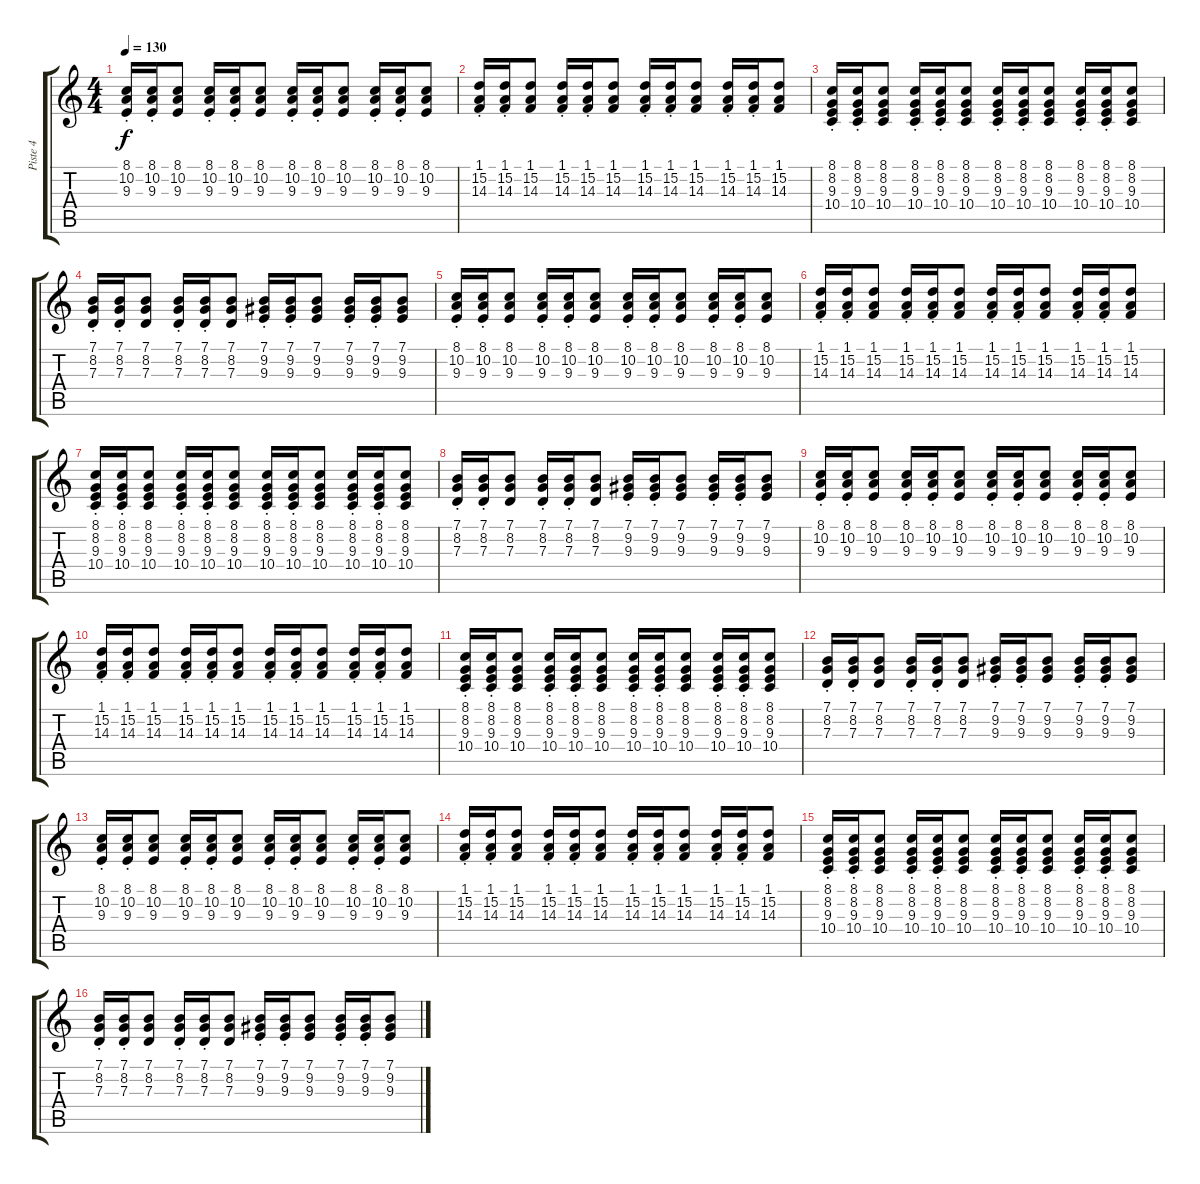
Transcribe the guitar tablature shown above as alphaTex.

\track ("Piste 4" "Piste 4") {instrument lead3calliope}
\staff {score tabs}
\tuning (E4 B3 G3 D3 A2 E2) {hide}
\ts (4 4)
\tempo 130
\clef g2
\ks c
(8.1{st} 10.2{st} 9.3{st}).16{dy f} (8.1{st} 10.2{st} 9.3{st}).16 (8.1 10.2 9.3).8 (8.1{st} 10.2{st} 9.3{st}).16 (8.1{st} 10.2{st} 9.3{st}).16 (8.1 10.2 9.3).8 (8.1{st} 10.2{st} 9.3{st}).16 (8.1{st} 10.2{st} 9.3{st}).16 (8.1 10.2 9.3).8 (8.1{st} 10.2{st} 9.3{st}).16 (8.1{st} 10.2{st} 9.3{st}).16 (8.1 10.2 9.3).8 |
(1.1{st} 15.2{st} 14.3{st}).16 (1.1{st} 15.2{st} 14.3{st}).16 (1.1 15.2 14.3).8 (1.1{st} 15.2{st} 14.3{st}).16 (1.1{st} 15.2{st} 14.3{st}).16 (1.1 15.2 14.3).8 (1.1{st} 15.2{st} 14.3{st}).16 (1.1{st} 15.2{st} 14.3{st}).16 (1.1 15.2 14.3).8 (1.1{st} 15.2{st} 14.3{st}).16 (1.1{st} 15.2{st} 14.3{st}).16 (1.1 15.2 14.3).8 |
(8.1{st} 8.2{st} 9.3{st} 10.4{st}).16 (8.1{st} 8.2{st} 9.3{st} 10.4{st}).16 (8.1 8.2 9.3 10.4).8 (8.1{st} 8.2{st} 9.3{st} 10.4{st}).16 (8.1{st} 8.2{st} 9.3{st} 10.4{st}).16 (8.1 8.2 9.3 10.4).8 (8.1{st} 8.2{st} 9.3{st} 10.4{st}).16 (8.1{st} 8.2{st} 9.3{st} 10.4{st}).16 (8.1 8.2 9.3 10.4).8 (8.1{st} 8.2{st} 9.3{st} 10.4{st}).16 (8.1{st} 8.2{st} 9.3{st} 10.4{st}).16 (8.1 8.2 9.3 10.4).8 |
(7.1{st} 8.2{st} 7.3{st}).16 (7.1{st} 8.2{st} 7.3{st}).16 (7.1 8.2 7.3).8 (7.1{st} 8.2{st} 7.3{st}).16 (7.1{st} 8.2{st} 7.3{st}).16 (7.1 8.2 7.3).8 (7.1{st} 9.2{st} 9.3{st}).16 (7.1{st} 9.2{st} 9.3{st}).16 (7.1 9.2 9.3).8 (7.1{st} 9.2{st} 9.3{st}).16 (7.1{st} 9.2{st} 9.3{st}).16 (7.1 9.2 9.3).8 |
(8.1{st} 10.2{st} 9.3{st}).16 (8.1{st} 10.2{st} 9.3{st}).16 (8.1 10.2 9.3).8 (8.1{st} 10.2{st} 9.3{st}).16 (8.1{st} 10.2{st} 9.3{st}).16 (8.1 10.2 9.3).8 (8.1{st} 10.2{st} 9.3{st}).16 (8.1{st} 10.2{st} 9.3{st}).16 (8.1 10.2 9.3).8 (8.1{st} 10.2{st} 9.3{st}).16 (8.1{st} 10.2{st} 9.3{st}).16 (8.1 10.2 9.3).8 |
(1.1{st} 15.2{st} 14.3{st}).16 (1.1{st} 15.2{st} 14.3{st}).16 (1.1 15.2 14.3).8 (1.1{st} 15.2{st} 14.3{st}).16 (1.1{st} 15.2{st} 14.3{st}).16 (1.1 15.2 14.3).8 (1.1{st} 15.2{st} 14.3{st}).16 (1.1{st} 15.2{st} 14.3{st}).16 (1.1 15.2 14.3).8 (1.1{st} 15.2{st} 14.3{st}).16 (1.1{st} 15.2{st} 14.3{st}).16 (1.1 15.2 14.3).8 |
(8.1{st} 8.2{st} 9.3{st} 10.4{st}).16 (8.1{st} 8.2{st} 9.3{st} 10.4{st}).16 (8.1 8.2 9.3 10.4).8 (8.1{st} 8.2{st} 9.3{st} 10.4{st}).16 (8.1{st} 8.2{st} 9.3{st} 10.4{st}).16 (8.1 8.2 9.3 10.4).8 (8.1{st} 8.2{st} 9.3{st} 10.4{st}).16 (8.1{st} 8.2{st} 9.3{st} 10.4{st}).16 (8.1 8.2 9.3 10.4).8 (8.1{st} 8.2{st} 9.3{st} 10.4{st}).16 (8.1{st} 8.2{st} 9.3{st} 10.4{st}).16 (8.1 8.2 9.3 10.4).8 |
(7.1{st} 8.2{st} 7.3{st}).16 (7.1{st} 8.2{st} 7.3{st}).16 (7.1 8.2 7.3).8 (7.1{st} 8.2{st} 7.3{st}).16 (7.1{st} 8.2{st} 7.3{st}).16 (7.1 8.2 7.3).8 (7.1{st} 9.2{st} 9.3{st}).16 (7.1{st} 9.2{st} 9.3{st}).16 (7.1 9.2 9.3).8 (7.1{st} 9.2{st} 9.3{st}).16 (7.1{st} 9.2{st} 9.3{st}).16 (7.1 9.2 9.3).8 |
(8.1{st} 10.2{st} 9.3{st}).16 (8.1{st} 10.2{st} 9.3{st}).16 (8.1 10.2 9.3).8 (8.1{st} 10.2{st} 9.3{st}).16 (8.1{st} 10.2{st} 9.3{st}).16 (8.1 10.2 9.3).8 (8.1{st} 10.2{st} 9.3{st}).16 (8.1{st} 10.2{st} 9.3{st}).16 (8.1 10.2 9.3).8 (8.1{st} 10.2{st} 9.3{st}).16 (8.1{st} 10.2{st} 9.3{st}).16 (8.1 10.2 9.3).8 |
(1.1{st} 15.2{st} 14.3{st}).16 (1.1{st} 15.2{st} 14.3{st}).16 (1.1 15.2 14.3).8 (1.1{st} 15.2{st} 14.3{st}).16 (1.1{st} 15.2{st} 14.3{st}).16 (1.1 15.2 14.3).8 (1.1{st} 15.2{st} 14.3{st}).16 (1.1{st} 15.2{st} 14.3{st}).16 (1.1 15.2 14.3).8 (1.1{st} 15.2{st} 14.3{st}).16 (1.1{st} 15.2{st} 14.3{st}).16 (1.1 15.2 14.3).8 |
(8.1{st} 8.2{st} 9.3{st} 10.4{st}).16 (8.1{st} 8.2{st} 9.3{st} 10.4{st}).16 (8.1 8.2 9.3 10.4).8 (8.1{st} 8.2{st} 9.3{st} 10.4{st}).16 (8.1{st} 8.2{st} 9.3{st} 10.4{st}).16 (8.1 8.2 9.3 10.4).8 (8.1{st} 8.2{st} 9.3{st} 10.4{st}).16 (8.1{st} 8.2{st} 9.3{st} 10.4{st}).16 (8.1 8.2 9.3 10.4).8 (8.1{st} 8.2{st} 9.3{st} 10.4{st}).16 (8.1{st} 8.2{st} 9.3{st} 10.4{st}).16 (8.1 8.2 9.3 10.4).8 |
(7.1{st} 8.2{st} 7.3{st}).16 (7.1{st} 8.2{st} 7.3{st}).16 (7.1 8.2 7.3).8 (7.1{st} 8.2{st} 7.3{st}).16 (7.1{st} 8.2{st} 7.3{st}).16 (7.1 8.2 7.3).8 (7.1{st} 9.2{st} 9.3{st}).16 (7.1{st} 9.2{st} 9.3{st}).16 (7.1 9.2 9.3).8 (7.1{st} 9.2{st} 9.3{st}).16 (7.1{st} 9.2{st} 9.3{st}).16 (7.1 9.2 9.3).8 |
(8.1{st} 10.2{st} 9.3{st}).16 (8.1{st} 10.2{st} 9.3{st}).16 (8.1 10.2 9.3).8 (8.1{st} 10.2{st} 9.3{st}).16 (8.1{st} 10.2{st} 9.3{st}).16 (8.1 10.2 9.3).8 (8.1{st} 10.2{st} 9.3{st}).16 (8.1{st} 10.2{st} 9.3{st}).16 (8.1 10.2 9.3).8 (8.1{st} 10.2{st} 9.3{st}).16 (8.1{st} 10.2{st} 9.3{st}).16 (8.1 10.2 9.3).8 |
(1.1{st} 15.2{st} 14.3{st}).16 (1.1{st} 15.2{st} 14.3{st}).16 (1.1 15.2 14.3).8 (1.1{st} 15.2{st} 14.3{st}).16 (1.1{st} 15.2{st} 14.3{st}).16 (1.1 15.2 14.3).8 (1.1{st} 15.2{st} 14.3{st}).16 (1.1{st} 15.2{st} 14.3{st}).16 (1.1 15.2 14.3).8 (1.1{st} 15.2{st} 14.3{st}).16 (1.1{st} 15.2{st} 14.3{st}).16 (1.1 15.2 14.3).8 |
(8.1{st} 8.2{st} 9.3{st} 10.4{st}).16 (8.1{st} 8.2{st} 9.3{st} 10.4{st}).16 (8.1 8.2 9.3 10.4).8 (8.1{st} 8.2{st} 9.3{st} 10.4{st}).16 (8.1{st} 8.2{st} 9.3{st} 10.4{st}).16 (8.1 8.2 9.3 10.4).8 (8.1{st} 8.2{st} 9.3{st} 10.4{st}).16 (8.1{st} 8.2{st} 9.3{st} 10.4{st}).16 (8.1 8.2 9.3 10.4).8 (8.1{st} 8.2{st} 9.3{st} 10.4{st}).16 (8.1{st} 8.2{st} 9.3{st} 10.4{st}).16 (8.1 8.2 9.3 10.4).8 |
(7.1{st} 8.2{st} 7.3{st}).16 (7.1{st} 8.2{st} 7.3{st}).16 (7.1 8.2 7.3).8 (7.1{st} 8.2{st} 7.3{st}).16 (7.1{st} 8.2{st} 7.3{st}).16 (7.1 8.2 7.3).8 (7.1{st} 9.2{st} 9.3{st}).16 (7.1{st} 9.2{st} 9.3{st}).16 (7.1 9.2 9.3).8 (7.1{st} 9.2{st} 9.3{st}).16 (7.1{st} 9.2{st} 9.3{st}).16 (7.1 9.2 9.3).8
